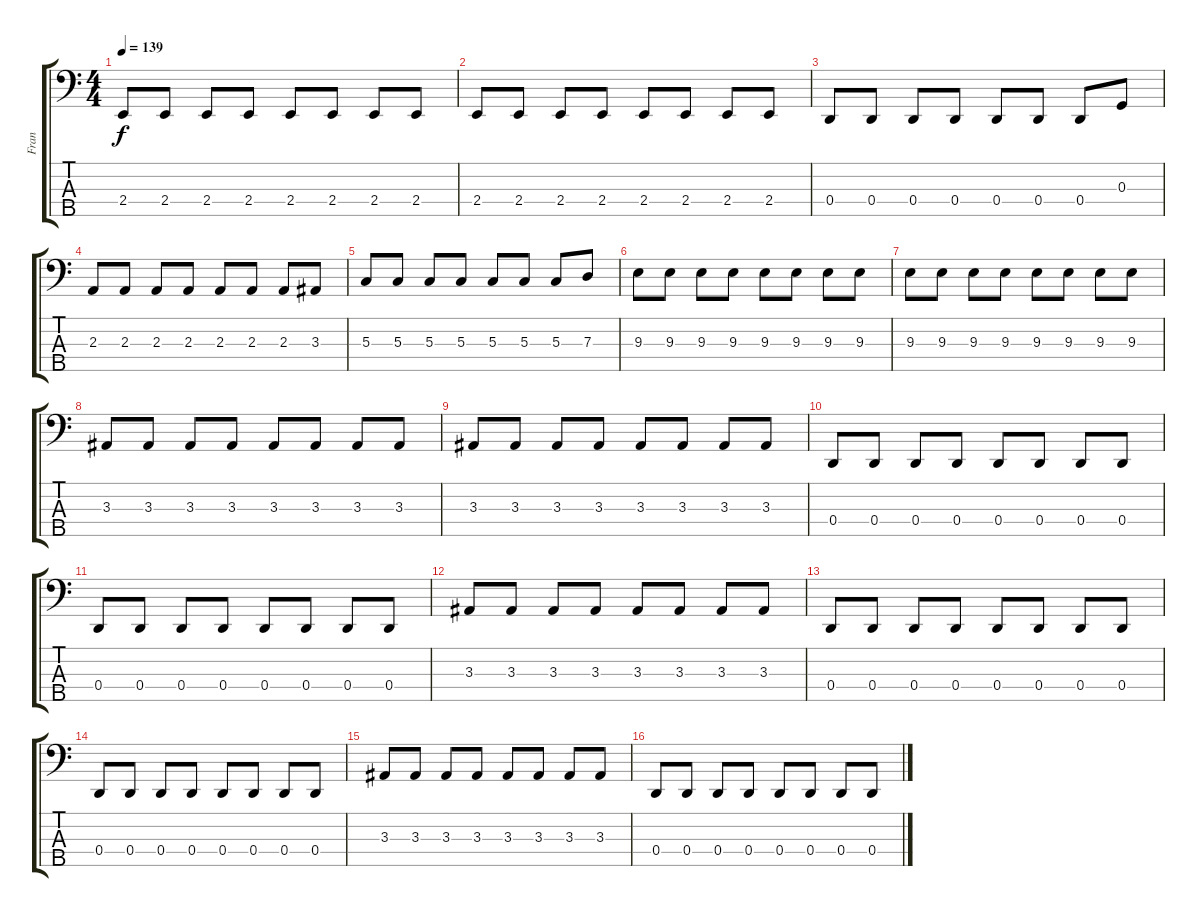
\track ("Fran" "Fran") {instrument electricbassfinger}
\staff {score tabs}
\tuning (F2 C2 G1 D1 A0) {hide}
\ts (4 4)
\tempo 139
\clef f4
\ks c
2.4.8{dy f} 2.4.8 2.4.8 2.4.8 2.4.8 2.4.8 2.4.8 2.4.8 |
2.4.8 2.4.8 2.4.8 2.4.8 2.4.8 2.4.8 2.4.8 2.4.8 |
0.4.8 0.4.8 0.4.8 0.4.8 0.4.8 0.4.8 0.4.8 0.3.8 |
2.3.8 2.3.8 2.3.8 2.3.8 2.3.8 2.3.8 2.3.8 3.3.8 |
5.3.8 5.3.8 5.3.8 5.3.8 5.3.8 5.3.8 5.3.8 7.3.8 |
9.3.8 9.3.8 9.3.8 9.3.8 9.3.8 9.3.8 9.3.8 9.3.8 |
9.3.8 9.3.8 9.3.8 9.3.8 9.3.8 9.3.8 9.3.8 9.3.8 |
3.3.8 3.3.8 3.3.8 3.3.8 3.3.8 3.3.8 3.3.8 3.3.8 |
3.3.8 3.3.8 3.3.8 3.3.8 3.3.8 3.3.8 3.3.8 3.3.8 |
0.4.8 0.4.8 0.4.8 0.4.8 0.4.8 0.4.8 0.4.8 0.4.8 |
0.4.8 0.4.8 0.4.8 0.4.8 0.4.8 0.4.8 0.4.8 0.4.8 |
3.3.8 3.3.8 3.3.8 3.3.8 3.3.8 3.3.8 3.3.8 3.3.8 |
0.4.8 0.4.8 0.4.8 0.4.8 0.4.8 0.4.8 0.4.8 0.4.8 |
0.4.8 0.4.8 0.4.8 0.4.8 0.4.8 0.4.8 0.4.8 0.4.8 |
3.3.8 3.3.8 3.3.8 3.3.8 3.3.8 3.3.8 3.3.8 3.3.8 |
0.4.8 0.4.8 0.4.8 0.4.8 0.4.8 0.4.8 0.4.8 0.4.8
